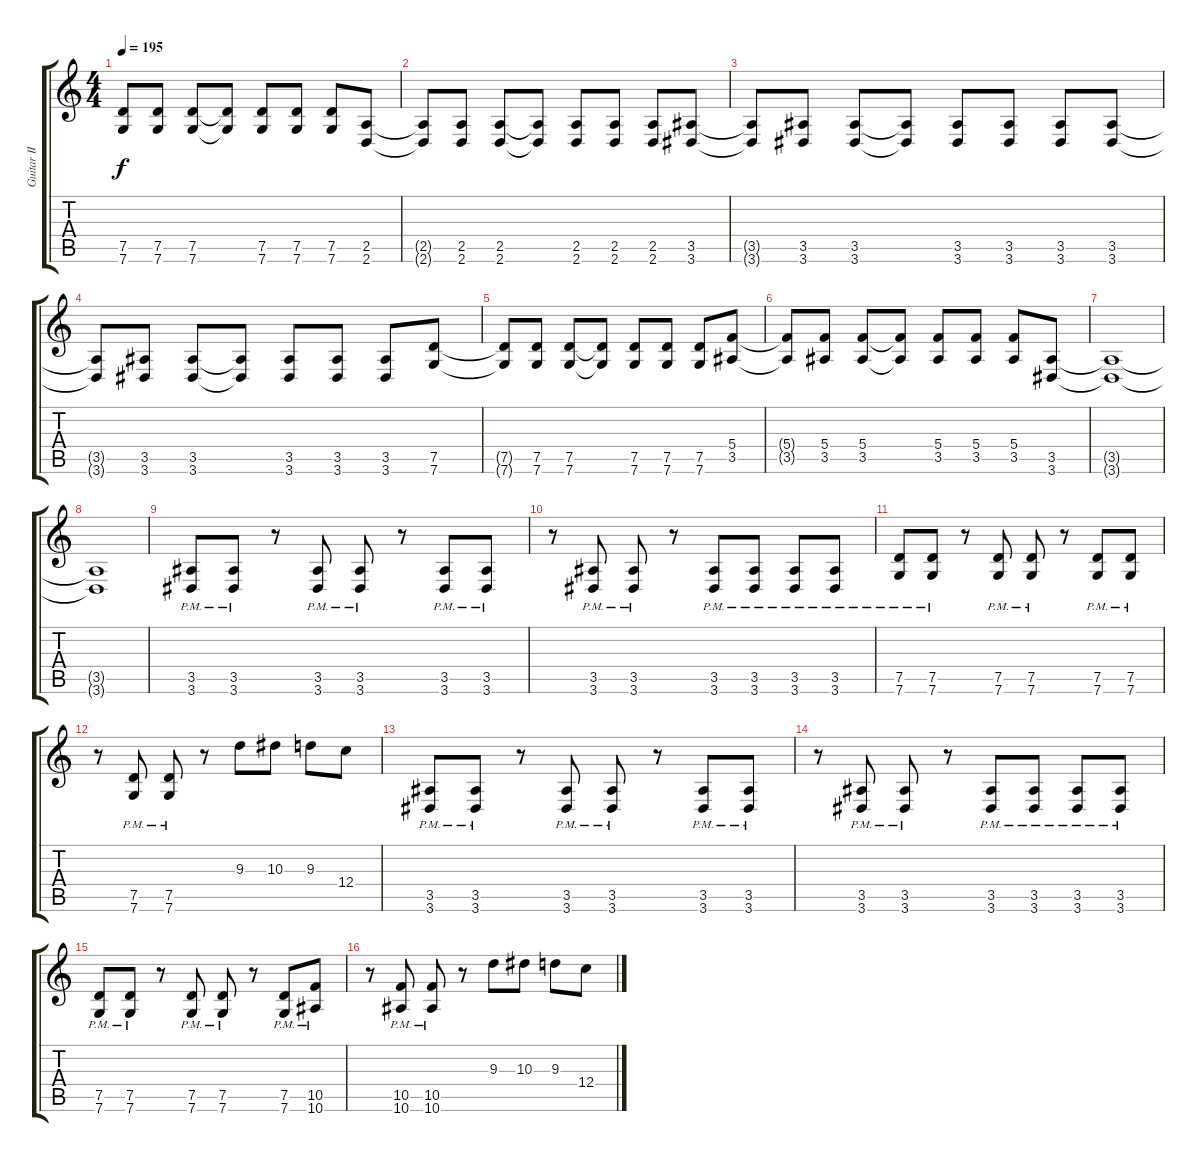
\track ("Guitar II" "Guitar II") {instrument overdrivenguitar}
\staff {score tabs}
\tuning (D4 A3 F3 C3 G2 C2) {hide}
\ts (4 4)
\tempo 195
\clef g2
\ks c
(7.5{t} 7.6{t}).8{dy f} (7.5 7.6).8 (7.5 7.6).8 (7.5{t} 7.6{t}).8 (7.5 7.6).8 (7.5 7.6).8 (7.5 7.6).8 (2.5 2.6).8 |
(2.5{t} 2.6{t}).8 (2.5 2.6).8 (2.5 2.6).8 (2.5{t} 2.6{t}).8 (2.5 2.6).8 (2.5 2.6).8 (2.5 2.6).8 (3.5 3.6).8 |
(3.5{t} 3.6{t}).8 (3.5 3.6).8 (3.5 3.6).8 (3.5{t} 3.6{t}).8 (3.5 3.6).8 (3.5 3.6).8 (3.5 3.6).8 (3.5 3.6).8 |
(3.5{t} 3.6{t}).8 (3.5 3.6).8 (3.5 3.6).8 (3.5{t} 3.6{t}).8 (3.5 3.6).8 (3.5 3.6).8 (3.5 3.6).8 (7.5 7.6).8 |
(7.5{t} 7.6{t}).8 (7.5 7.6).8 (7.5 7.6).8 (7.5{t} 7.6{t}).8 (7.5 7.6).8 (7.5 7.6).8 (7.5 7.6).8 (5.4 3.5).8 |
(5.4{t} 3.5{t}).8 (5.4 3.5).8 (5.4 3.5).8 (5.4{t} 3.5{t}).8 (5.4 3.5).8 (5.4 3.5).8 (5.4 3.5).8 (3.5 3.6).8 |
(3.5{t} 3.6{t}).1 |
(3.5{t} 3.6{t}).1 |
(3.5 3.6{pm}).8 (3.5 3.6{pm}).8 r.8 (3.5 3.6{pm}).8 (3.5 3.6{pm}).8 r.8 (3.5 3.6{pm}).8 (3.5 3.6{pm}).8 |
r.8 (3.5 3.6{pm}).8 (3.5 3.6{pm}).8 r.8 (3.5 3.6{pm}).8 (3.5 3.6{pm}).8 (3.5 3.6{pm}).8 (3.5 3.6{pm}).8 |
(7.5 7.6{pm}).8 (7.5 7.6{pm}).8 r.8 (7.5 7.6{pm}).8 (7.5 7.6{pm}).8 r.8 (7.5 7.6{pm}).8 (7.5 7.6{pm}).8 |
r.8 (7.5 7.6{pm}).8 (7.5 7.6{pm}).8 r.8 9.3.8 10.3.8 9.3.8 12.4.8 |
(3.5 3.6{pm}).8 (3.5 3.6{pm}).8 r.8 (3.5 3.6{pm}).8 (3.5 3.6{pm}).8 r.8 (3.5 3.6{pm}).8 (3.5 3.6{pm}).8 |
r.8 (3.5 3.6{pm}).8 (3.5 3.6{pm}).8 r.8 (3.5 3.6{pm}).8 (3.5 3.6{pm}).8 (3.5 3.6{pm}).8 (3.5 3.6{pm}).8 |
(7.5 7.6{pm}).8 (7.5 7.6{pm}).8 r.8 (7.5 7.6{pm}).8 (7.5 7.6{pm}).8 r.8 (7.5 7.6{pm}).8 (10.5 10.6{pm}).8 |
r.8 (10.5 10.6{pm}).8 (10.5 10.6{pm}).8 r.8 9.3.8 10.3.8 9.3.8 12.4.8
